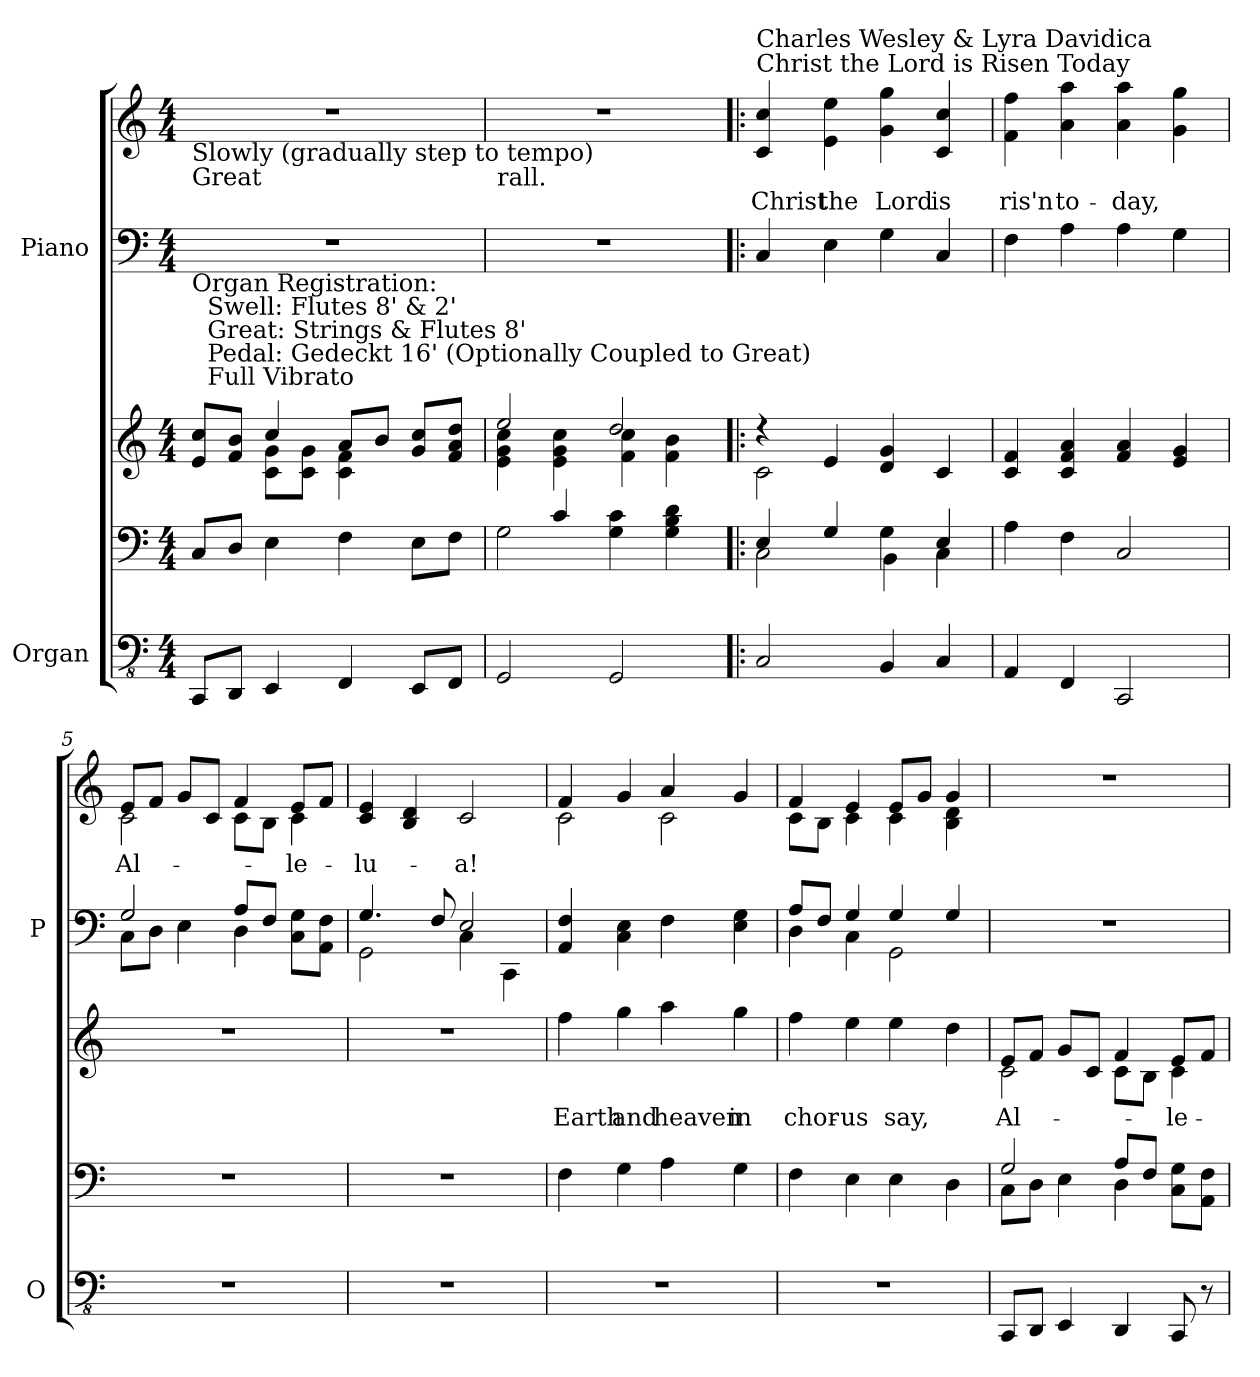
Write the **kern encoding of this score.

**kern	**kern	**kern	**text	**kern	**kern	**text
*part2	*part2	*part2	*part2	*part1	*part1	*part1
*staff5	*staff4	*staff3	*staff3	*staff2	*staff1	*staff1
*I"Organ	*	*	*	*I"Piano	*	*
*I'O	*	*	*	*I'P	*	*
*clefFv4	*clefF4	*clefG2	*	*clefF4	*clefG2	*
*k[]	*k[]	*k[]	*	*k[]	*k[]	*
*C:	*C:	*C:	*	*C:	*C:	*
*M4/4	*M4/4	*M4/4	*	*M4/4	*M4/4	*
=1	=1	=1	=1	=1	=1	=1
*	*	*^	*	*	*	*
!	!	!	!	!	!	!LO:TX:b:t=Slowly (gradually step to tempo)	!
!	!	!	!	!	!	!LO:TX:b:t=Great	!
!	!	!LO:TX:a:t=Organ Registration&colon;\n    Swell&colon; Flutes 8' & 2'\n    Great&colon; Strings & Flutes 8'\n    Pedal&colon; Gedeckt 16' (Optionally Coupled to Great)\n    Full Vibrato	!	!	!	!	!
8CCC/L	8C/L	8e/ 8cc/L	4ryy	.	1r	1r	.
8DDD/J	8D/J	8f/ 8b/J	.	.	.	.	.
4EEE/	4E\	8c\ 8g\L	4cc/	.	.	.	.
.	.	8c\ 8g\J	.	.	.	.	.
4FFF/	4F\	4c\ 4f\	8a/L	.	.	.	.
.	.	.	8b/J	.	.	.	.
8EEE/L	8E\L	4ryy	8g/ 8cc/L	.	.	.	.
8FFF/J	8F\J	.	8f/ 8a/ 8dd/J	.	.	.	.
=2	=2	=2	=2	=2	=2	=2	=2
*	*^	*	*	*	*	*	*
!	!	!	!	!	!	!	!LO:TX:b:t=rall.	!
2GGG/	2G\	4reyy	2ee/	4e\ 4g\ 4cc\	.	1r	1r	.
.	.	4c/	.	4e\ 4g\ 4cc\	.	.	.	.
2GGG/	2ryy	4G\ 4c\	2dd/	4f\ 4cc\	.	.	.	.
.	.	4G\ 4B\ 4d\	.	4f\ 4b\	.	.	.	.
=3!|:	=3!|:	=3!|:	=3!|:	=3!|:	=3!|:	=3!|:	=3!|:	=3!|:
!	!	!	!	!	!	!	!LO:TX:a:t=Christ the Lord is Risen Today	!
!	!	!	!	!	!	!	!LO:TX:a:t=Charles Wesley & Lyra Davidica	!
2CC/	4E/	2C\	4r	2c\	.	4C/	4c/ 4cc/	Christ
.	4G/	.	4e/	.	.	4E\	4e\ 4ee\	the
4BBB/	4G\	4BB\	4d/ 4g/	2ryy	.	4G\	4g\ 4gg\	Lord
4CC/	4E/	4C\	4c/	.	.	4C/	4c/ 4cc/	is
*	*v	*v	*	*	*	*	*	*
*	*	*v	*v	*	*	*	*
=4	=4	=4	=4	=4	=4	=4
4AAA/	4A\	4c/ 4f/	.	4F\	4f\ 4ff\	ris'n
4FFF/	4F\	4c/ 4f/ 4a/	.	4A\	4a\ 4aa\	to-
2CCC/	2C/	4f/ 4a/	.	4A\	4a\ 4aa\	-day,
.	.	4e/ 4g/	.	4G\	4g\ 4gg\	.
!!LO:LB:g=z
=5	=5	=5	=5	=5	=5	=5
*	*	*	*	*^	*^	*
1r	1r	1r	.	2G/	8C\L	8e/L	2c\	Al-
.	.	.	.	.	8D\J	8f/J	.	.
.	.	.	.	.	4E\	8g/L	.	.
.	.	.	.	.	.	8c/J	.	.
.	.	.	.	8A/L	4D\	4f/	8c\L	.
.	.	.	.	8F/J	.	.	8B\J	.
.	.	.	.	4ryy	8C\ 8G\L	8e/L	4c\	-le-
.	.	.	.	.	8AA\ 8F\J	8f/J	.	.
*	*	*	*	*	*	*v	*v	*
=6	=6	=6	=6	=6	=6	=6	=6
1r	1r	1r	.	4.G/	2GG\	4c/ 4e/	-lu-
.	.	.	.	.	.	4B/ 4d/	.
.	.	.	.	8F/	.	.	.
.	.	.	.	2E/	4C\	2c/	-a!
.	.	.	.	.	4CC\	.	.
*	*	*	*	*v	*v	*	*
=7	=7	=7	=7	=7	=7	=7
*	*	*	*	*	*^	*
1r	4F\	4ff\	Earth	4AA/ 4F/	4f/	2c\	.
.	4G\	4gg\	and	4C\ 4E\	4g/	.	.
.	4A\	4aa\	heaven	4F\	4a/	2c\	.
.	4G\	4gg\	in	4E\ 4G\	4g/	.	.
=8	=8	=8	=8	=8	=8	=8	=8
*	*	*	*	*^	*	*	*
1r	4F\	4ff\	chor-	8A/L	4D\	4f/	8c\L	.
.	.	.	.	8F/J	.	.	8B\J	.
.	4E\	4ee\	-us	4G/	4C\	4e/	4c\	.
.	4E\	4ee\	say,	4G/	2GG\	8e/L	4c\	.
.	.	.	.	.	.	8g/J	.	.
.	4D\	4dd\	.	4G/	.	4g/	4B\ 4d\	.
*	*	*	*	*v	*v	*	*	*
*	*	*	*	*	*v	*v	*
!!LO:PB:g=z
=9	=9	=9	=9	=9	=9	=9
*	*^	*^	*	*	*	*
8CCC/L	2G/	8C\L	8e/L	2c\	Al-	1r	1r	.
8DDD/J	.	8D\J	8f/J	.	.	.	.	.
4EEE/	.	4E\	8g/L	.	.	.	.	.
.	.	.	8c/J	.	.	.	.	.
4DDD/	8A/L	4D\	4f/	8c\L	.	.	.	.
.	8F/J	.	.	8B\J	.	.	.	.
8CCC/	4ryy	8C\ 8G\L	8e/L	4c\	-le-	.	.	.
8r	.	8AA\ 8F\J	8f/J	.	.	.	.	.
*	*v	*v	*	*	*	*	*	*
*	*	*v	*v	*	*	*	*
=	=	=	=	=	=	=
*-	*-	*-	*-	*-	*-	*-
